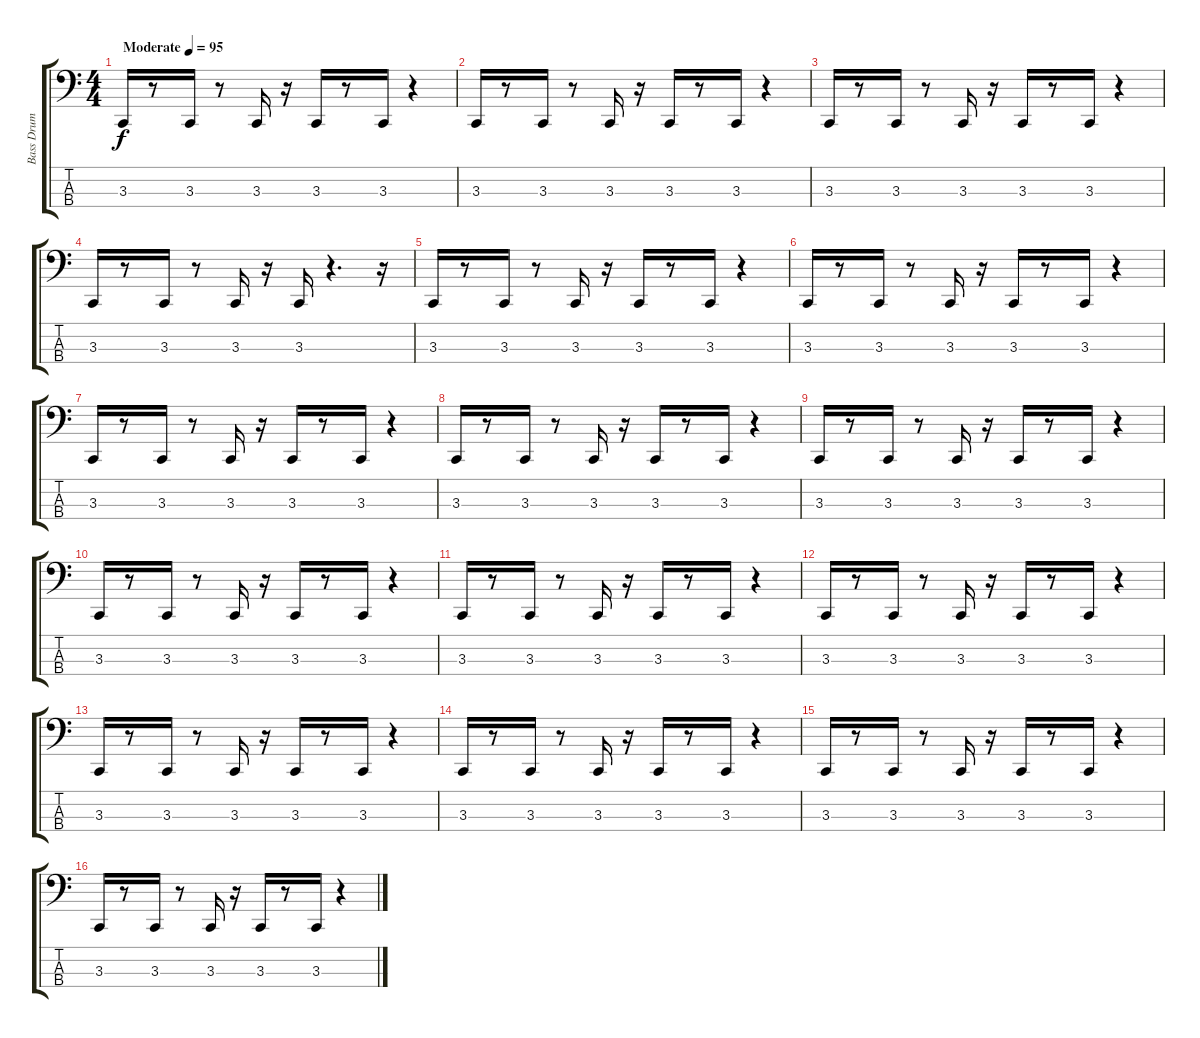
\track ("Bass Drum" "Bass Drum") {instrument synthdrum}
\staff {score tabs}
\tuning (G2 D2 A1 E1) {hide}
\ts (4 4)
\tempo (95 "Moderate")
\clef f4
\ks c
3.3.16{dy f instrument synthdrum} r.8 3.3.16 r.8 3.3.16 r.16 3.3.16 r.8 3.3.16 r.4 |
3.3.16 r.8 3.3.16 r.8 3.3.16 r.16 3.3.16 r.8 3.3.16 r.4 |
3.3.16 r.8 3.3.16 r.8 3.3.16 r.16 3.3.16 r.8 3.3.16 r.4 |
3.3.16 r.8 3.3.16 r.8 3.3.16 r.16 3.3.16 r.4{d} r.16 |
3.3.16 r.8 3.3.16 r.8 3.3.16 r.16 3.3.16 r.8 3.3.16 r.4 |
3.3.16 r.8 3.3.16 r.8 3.3.16 r.16 3.3.16 r.8 3.3.16 r.4 |
3.3.16 r.8 3.3.16 r.8 3.3.16 r.16 3.3.16 r.8 3.3.16 r.4 |
3.3.16 r.8 3.3.16 r.8 3.3.16 r.16 3.3.16 r.8 3.3.16 r.4 |
3.3.16 r.8 3.3.16 r.8 3.3.16 r.16 3.3.16 r.8 3.3.16 r.4 |
3.3.16 r.8 3.3.16 r.8 3.3.16 r.16 3.3.16 r.8 3.3.16 r.4 |
3.3.16 r.8 3.3.16 r.8 3.3.16 r.16 3.3.16 r.8 3.3.16 r.4 |
3.3.16 r.8 3.3.16 r.8 3.3.16 r.16 3.3.16 r.8 3.3.16 r.4 |
3.3.16 r.8 3.3.16 r.8 3.3.16 r.16 3.3.16 r.8 3.3.16 r.4 |
3.3.16 r.8 3.3.16 r.8 3.3.16 r.16 3.3.16 r.8 3.3.16 r.4 |
3.3.16 r.8 3.3.16 r.8 3.3.16 r.16 3.3.16 r.8 3.3.16 r.4 |
3.3.16 r.8 3.3.16 r.8 3.3.16 r.16 3.3.16 r.8 3.3.16 r.4
